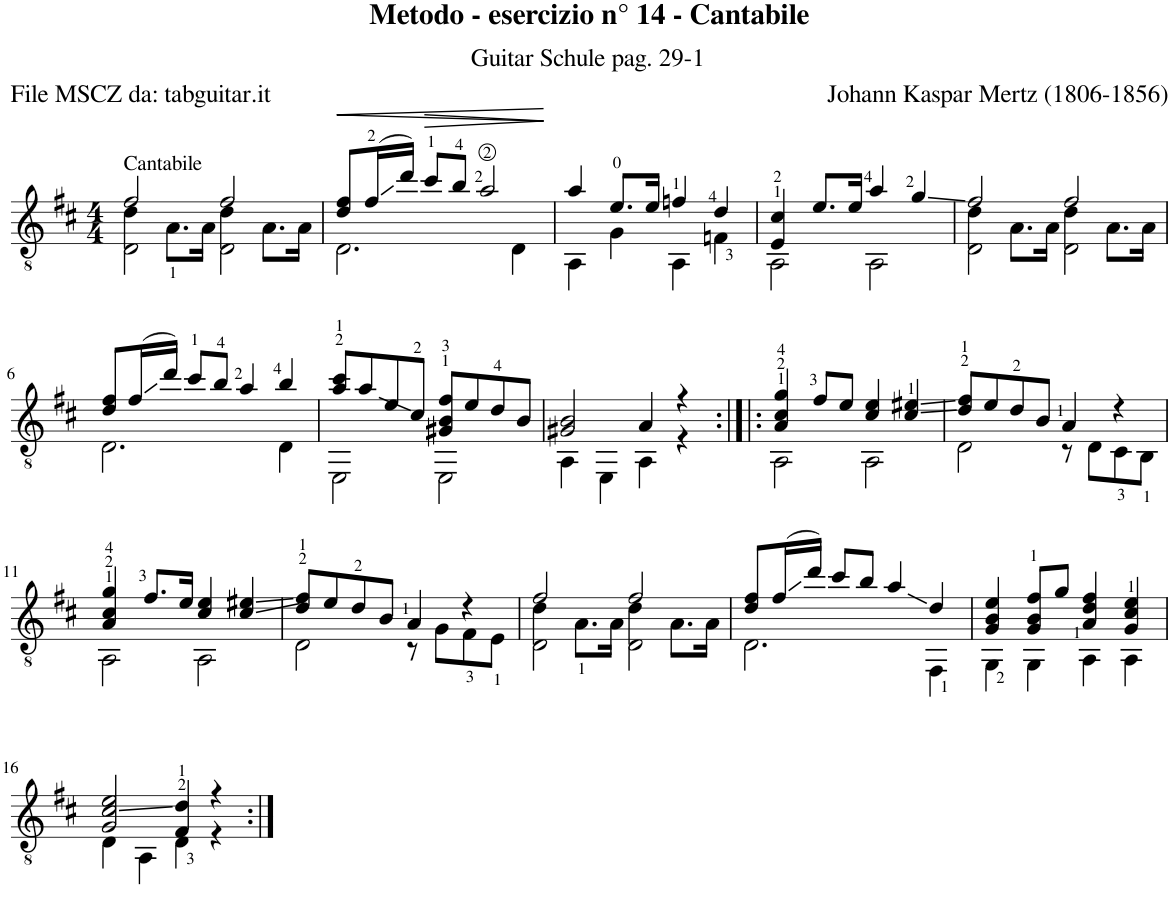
**kern	**dynam
*part1	*part1
*staff1	*staff1
*I"Guitar	*
*I'Guit.	*
*clefGv2	*
*k[f#c#]	*
*M4/4	*
=1	=1
*^	*
*	*^	*
!LO:TX:a:t=Cantabile	!	!	!
2f#/	4d\	2D\	.
.	8.A\L	.	.
.	16A\Jk	.	.
2f#/	4d\	2D\	.
.	8.A\L	.	.
.	16A\Jk	.	.
*	*v	*v	*
=2	=2	=2
!	!	!LO:HP:b
8d/ 8f#/L	2.D\	<
(16f#/L	.	.
16dd/JJ)	.	.
!	!	!LO:HP:b
8cc#/L	.	>
8b/J	.	.
2a/	.	.
.	4D\	.
*v	*v	*
.	[ ]
=3	=3
*^	*
4a/	4AA\	.
8.e/L	4G\	.
16e/Jk	.	.
4fn/	4AA\	.
4d/	4Fn\	.
=4	=4	=4
4E/ 4c#/	2AA\	.
8.e/L	.	.
16e/Jk	.	.
4a/	2AA\	.
4g/	.	.
=5	=5	=5
*	*^	*
2f#/	4d\	2D\	.
.	8.A\L	.	.
.	16A\Jk	.	.
2f#/	4d\	2D\	.
.	8.A\L	.	.
.	16A\Jk	.	.
*	*v	*v	*
!!LO:LB:g=z
=6	=6	=6
8d/ 8f#/L	2.D\	.
(16f#/L	.	.
16dd/JJ)	.	.
8cc#/L	.	.
8b/J	.	.
4a/	.	.
4b/	4D\	.
=7	=7	=7
8a/ 8cc#/L	2EE\	.
8a/	.	.
8e/	.	.
8c#/J	.	.
8G#X/ 8B/ 8f#/L	2EE\	.
8e/	.	.
8d/	.	.
8B/J	.	.
=8	=8	=8
2G#X/ 2B/	4AA\	.
.	4EE\	.
4A/	4AA\	.
4r	4r	.
=9:|!|:	=9:|!|:	=9:|!|:
4A/ 4c#/ 4g/	2AA\	.
8f#/L	.	.
8e/J	.	.
4c#/ 4e/	2AA\	.
4c#/ 4e#X/	.	.
=10	=10	=10
8d/ 8f#/L	2D\	.
8e/	.	.
8d/	.	.
8B/J	.	.
4A/	8r	.
.	8D\L	.
4r	8C#\	.
.	8BB\J	.
!!LO:LB:g=z	!!
=11	=11	=11
4A/ 4c#/ 4g/	2AA\	.
8.f#/L	.	.
16e/Jk	.	.
4c#/ 4e/	2AA\	.
4c#/ 4e#X/	.	.
=12	=12	=12
8d/ 8f#/L	2D\	.
8e/	.	.
8d/	.	.
8B/J	.	.
4A/	8r	.
.	8G\L	.
4r	8F#\	.
.	8E\J	.
=13	=13	=13
*	*^	*
2f#/	4d\	2D\	.
.	8.A\L	.	.
.	16A\Jk	.	.
2f#/	4d\	2D\	.
.	8.A\L	.	.
.	16A\Jk	.	.
*	*v	*v	*
=14	=14	=14
8d/ 8f#/L	2.D\	.
(16f#/L	.	.
16dd/JJ)	.	.
8cc#/L	.	.
8b/J	.	.
4a/	.	.
4d/	4FF#\	.
=15	=15	=15
4G/ 4B/ 4e/	4GG\	.
8G/ 8B/ 8f#/L	4GG\	.
8g/J	.	.
4A/ 4d/ 4f#/	4AA\	.
4G/ 4c#/ 4e/	4AA\	.
!!LO:LB:g=z	!!
=16	=16	=16
2G/ 2c#/ 2e/	4D\	.
.	4AA\	.
4F#/ 4d/	4D\	.
4r	4r	.
*v	*v	*
=:|!	=:|!
*-	*-
